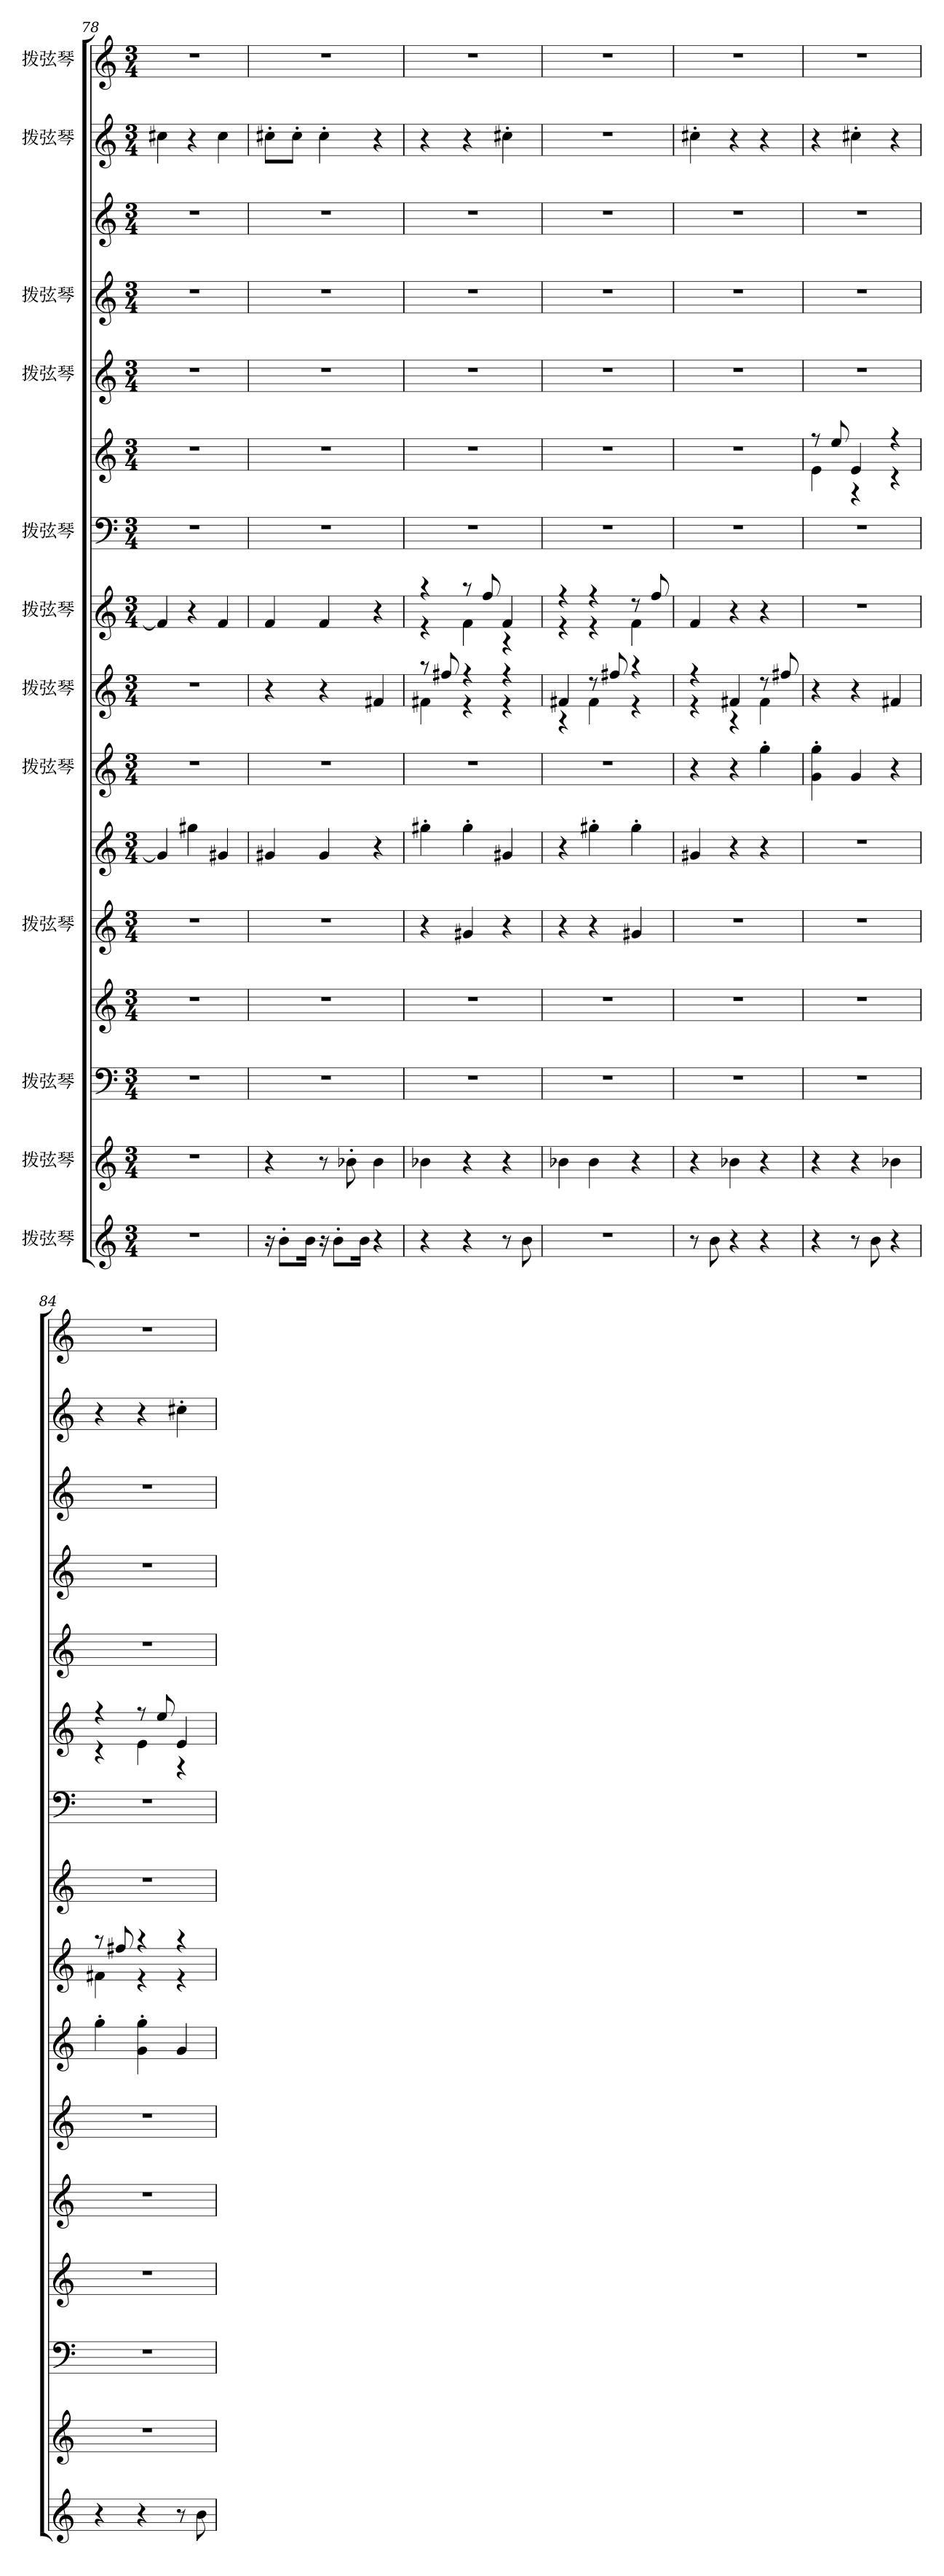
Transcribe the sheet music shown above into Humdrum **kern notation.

**kern	**kern	**kern	**kern	**kern	**kern	**kern	**kern	**kern	**kern	**kern	**kern	**kern	**kern	**kern	**kern
*part12	*part11	*part10	*part10	*part9	*part9	*part8	*part7	*part6	*part5	*part5	*part4	*part3	*part3	*part2	*part1
*staff16	*staff15	*staff14	*staff13	*staff12	*staff11	*staff10	*staff9	*staff8	*staff7	*staff6	*staff5	*staff4	*staff3	*staff2	*staff1
*I"拨弦琴	*I"拨弦琴	*I"拨弦琴	*	*I"拨弦琴	*	*I"拨弦琴	*I"拨弦琴	*I"拨弦琴	*I"拨弦琴	*	*I"拨弦琴	*I"拨弦琴	*	*I"拨弦琴	*I"拨弦琴
!!LO:PB:g=z
*clefG2	*clefG2	*clefF4	*clefG2	*clefG2	*clefG2	*clefG2	*clefG2	*clefG2	*clefF4	*clefG2	*clefG2	*clefG2	*clefG2	*clefG2	*clefG2
*k[]	*k[]	*k[]	*k[]	*k[]	*k[]	*k[]	*k[]	*k[]	*k[]	*k[]	*k[]	*k[]	*k[]	*k[]	*k[]
*M3/4	*M3/4	*M3/4	*M3/4	*M3/4	*M3/4	*M3/4	*M3/4	*M3/4	*M3/4	*M3/4	*M3/4	*M3/4	*M3/4	*M3/4	*M3/4
=78	=78	=78	=78	=78	=78	=78	=78	=78	=78	=78	=78	=78	=78	=78	=78
2.r	2.r	2.r	2.r	2.r	4g#/]	2.r	2.r	4f/]	2.r	2.r	2.r	2.r	2.r	4cc#X\	2.r
.	.	.	.	.	4gg#X\	.	.	4r	.	.	.	.	.	4r	.
.	.	.	.	.	4g#X/	.	.	4f/	.	.	.	.	.	4cc#\	.
=79	=79	=79	=79	=79	=79	=79	=79	=79	=79	=79	=79	=79	=79	=79	=79
16r	4r	2.r	2.r	2.r	4g#X/	2.r	4r	4f/	2.r	2.r	2.r	2.r	2.r	8cc#X'\L	2.r
8b'\L	.	.	.	.	.	.	.	.	.	.	.	.	.	.	.
.	.	.	.	.	.	.	.	.	.	.	.	.	.	8cc#'\J	.
16b\Jk	.	.	.	.	.	.	.	.	.	.	.	.	.	.	.
16r	8r	.	.	.	4g#/	.	4r	4f/	.	.	.	.	.	4cc#'\	.
8b'\L	.	.	.	.	.	.	.	.	.	.	.	.	.	.	.
.	8b-X'\	.	.	.	.	.	.	.	.	.	.	.	.	.	.
16b\Jk	.	.	.	.	.	.	.	.	.	.	.	.	.	.	.
4r	4b-\	.	.	.	4r	.	4f#X/	4r	.	.	.	.	.	4r	.
=80	=80	=80	=80	=80	=80	=80	=80	=80	=80	=80	=80	=80	=80	=80	=80
*	*	*	*	*	*	*	*^	*^	*	*	*	*	*	*	*
4r	4b-X\	2.r	2.r	4r	4gg#X'\	2.r	8r	4f#X\	4r	4r	2.r	2.r	2.r	2.r	2.r	4r	2.r
.	.	.	.	.	.	.	8ff#X/	.	.	.	.	.	.	.	.	.	.
4r	4r	.	.	4g#X/	4gg#'\	.	4r	4r	8r	4f\	.	.	.	.	.	4r	.
.	.	.	.	.	.	.	.	.	8ff/	.	.	.	.	.	.	.	.
8r	4r	.	.	4r	4g#X/	.	4r	4r	4f/	4r	.	.	.	.	.	4cc#X'\	.
8b\	.	.	.	.	.	.	.	.	.	.	.	.	.	.	.	.	.
=81	=81	=81	=81	=81	=81	=81	=81	=81	=81	=81	=81	=81	=81	=81	=81	=81	=81
2.r	4b-X\	2.r	2.r	4r	4r	2.r	4f#X/	4r	4r	4r	2.r	2.r	2.r	2.r	2.r	2.r	2.r
.	4b-\	.	.	4r	4gg#X'\	.	8r	4f#\	4r	4r	.	.	.	.	.	.	.
.	.	.	.	.	.	.	8ff#X/	.	.	.	.	.	.	.	.	.	.
.	4r	.	.	4g#X/	4gg#'\	.	4r	4r	8r	4f\	.	.	.	.	.	.	.
.	.	.	.	.	.	.	.	.	8ff/	.	.	.	.	.	.	.	.
*	*	*	*	*	*	*	*	*	*v	*v	*	*	*	*	*	*	*
=82	=82	=82	=82	=82	=82	=82	=82	=82	=82	=82	=82	=82	=82	=82	=82	=82
8r	4r	2.r	2.r	2.r	4g#X/	4r	4r	4r	4f/	2.r	2.r	2.r	2.r	2.r	4cc#X'\	2.r
8b\	.	.	.	.	.	.	.	.	.	.	.	.	.	.	.	.
4r	4b-X\	.	.	.	4r	4r	4f#X/	4r	4r	.	.	.	.	.	4r	.
4r	4r	.	.	.	4r	4gg'\	8r	4f#\	4r	.	.	.	.	.	4r	.
.	.	.	.	.	.	.	8ff#X/	.	.	.	.	.	.	.	.	.
*	*	*	*	*	*	*	*v	*v	*	*	*	*	*	*	*	*
!!LO:PB:g=z
=83	=83	=83	=83	=83	=83	=83	=83	=83	=83	=83	=83	=83	=83	=83	=83
*	*	*	*	*	*	*	*	*	*	*^	*	*	*	*	*
4r	4r	2.r	2.r	2.r	2.r	4g\' 4gg\'	4r	2.r	2.r	8r	4e\	2.r	2.r	2.r	4r	2.r
.	.	.	.	.	.	.	.	.	.	8ee/	.	.	.	.	.	.
8r	4r	.	.	.	.	4g/	4r	.	.	4e/	4r	.	.	.	4cc#X'\	.
8b\	.	.	.	.	.	.	.	.	.	.	.	.	.	.	.	.
4r	4b-X\	.	.	.	.	4r	4f#X/	.	.	4r	4r	.	.	.	4r	.
=84	=84	=84	=84	=84	=84	=84	=84	=84	=84	=84	=84	=84	=84	=84	=84	=84
*	*	*	*	*	*	*	*^	*	*	*	*	*	*	*	*	*
4r	2.r	2.r	2.r	2.r	2.r	4gg'\	8r	4f#X\	2.r	2.r	4r	4r	2.r	2.r	2.r	4r	2.r
.	.	.	.	.	.	.	8ff#X/	.	.	.	.	.	.	.	.	.	.
4r	.	.	.	.	.	4g\' 4gg\'	4r	4r	.	.	8r	4e\	.	.	.	4r	.
.	.	.	.	.	.	.	.	.	.	.	8ee/	.	.	.	.	.	.
8r	.	.	.	.	.	4g/	4r	4r	.	.	4e/	4r	.	.	.	4cc#X'\	.
8b\	.	.	.	.	.	.	.	.	.	.	.	.	.	.	.	.	.
*	*	*	*	*	*	*	*v	*v	*	*	*v	*v	*	*	*	*	*
=	=	=	=	=	=	=	=	=	=	=	=	=	=	=	=
*-	*-	*-	*-	*-	*-	*-	*-	*-	*-	*-	*-	*-	*-	*-	*-
